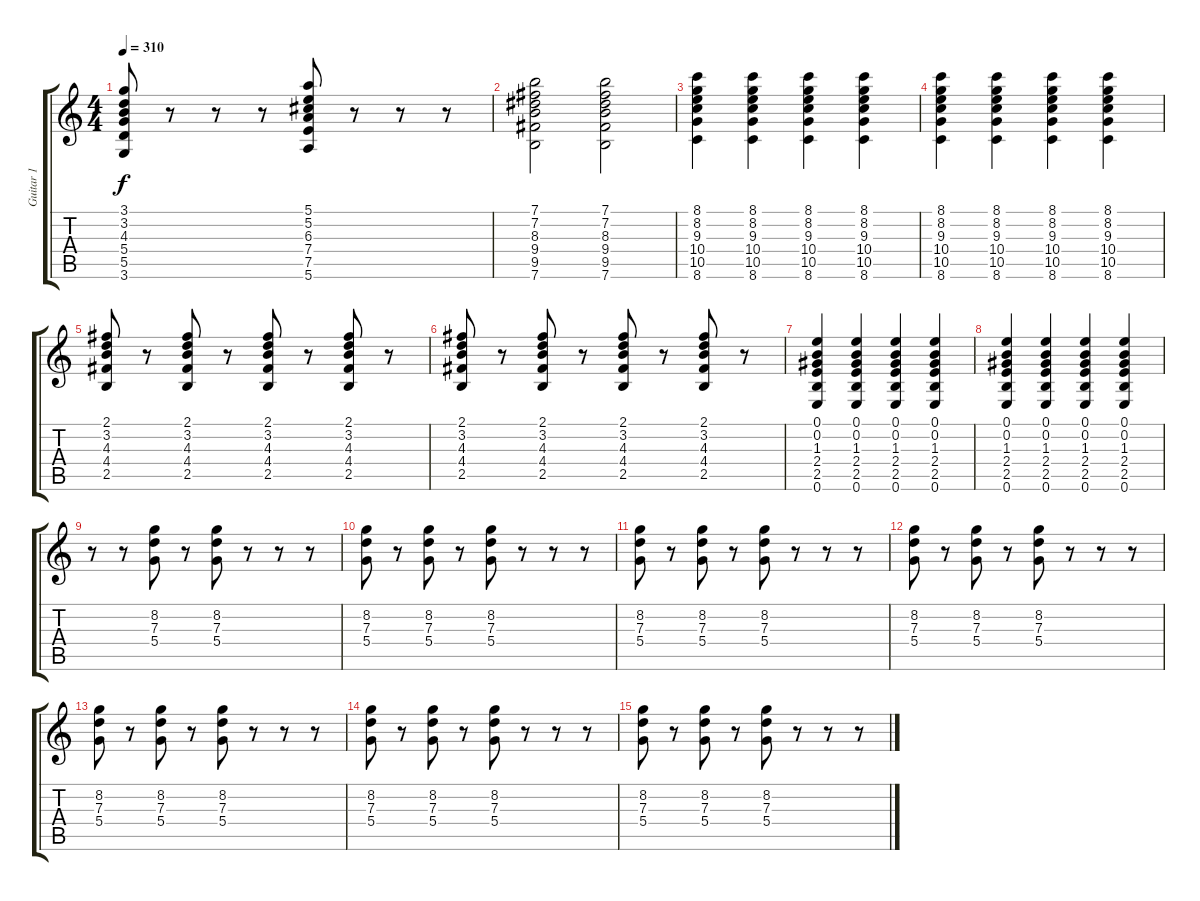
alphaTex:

\track ("Guitar 1" "Guitar 1") {instrument electricguitarjazz}
\staff {score tabs}
\tuning (E4 B3 G3 D3 A2 E2) {hide}
\ts (4 4)
\tempo 310
\clef g2
\ks c
(3.1 3.2 4.3 5.4 5.5 3.6).8{dy f} r.8 r.8 r.8 (5.1 5.2 6.3 7.4 7.5 5.6).8 r.8 r.8 r.8 |
(7.1 7.2 8.3 9.4 9.5 7.6).2 (7.1 7.2 8.3 9.4 9.5 7.6).2 |
(8.1 8.2 9.3 10.4 10.5 8.6).4 (8.1 8.2 9.3 10.4 10.5 8.6).4 (8.1 8.2 9.3 10.4 10.5 8.6).4 (8.1 8.2 9.3 10.4 10.5 8.6).4 |
(8.1 8.2 9.3 10.4 10.5 8.6).4 (8.1 8.2 9.3 10.4 10.5 8.6).4 (8.1 8.2 9.3 10.4 10.5 8.6).4 (8.1 8.2 9.3 10.4 10.5 8.6).4 |
(2.1 3.2 4.3 4.4 2.5).8 r.8 (2.1 3.2 4.3 4.4 2.5).8 r.8 (2.1 3.2 4.3 4.4 2.5).8 r.8 (2.1 3.2 4.3 4.4 2.5).8 r.8 |
(2.1 3.2 4.3 4.4 2.5).8 r.8 (2.1 3.2 4.3 4.4 2.5).8 r.8 (2.1 3.2 4.3 4.4 2.5).8 r.8 (2.1 3.2 4.3 4.4 2.5).8 r.8 |
(0.1 0.2 1.3 2.4 2.5 0.6).4 (0.1 0.2 1.3 2.4 2.5 0.6).4 (0.1 0.2 1.3 2.4 2.5 0.6).4 (0.1 0.2 1.3 2.4 2.5 0.6).4 |
(0.1 0.2 1.3 2.4 2.5 0.6).4 (0.1 0.2 1.3 2.4 2.5 0.6).4 (0.1 0.2 1.3 2.4 2.5 0.6).4 (0.1 0.2 1.3 2.4 2.5 0.6).4 |
r.8 r.8 (8.2 7.3 5.4).8 r.8 (8.2 7.3 5.4).8 r.8 r.8 r.8 |
(8.2 7.3 5.4).8 r.8 (8.2 7.3 5.4).8 r.8 (8.2 7.3 5.4).8 r.8 r.8 r.8 |
(8.2 7.3 5.4).8 r.8 (8.2 7.3 5.4).8 r.8 (8.2 7.3 5.4).8 r.8 r.8 r.8 |
(8.2 7.3 5.4).8 r.8 (8.2 7.3 5.4).8 r.8 (8.2 7.3 5.4).8 r.8 r.8 r.8 |
(8.2 7.3 5.4).8 r.8 (8.2 7.3 5.4).8 r.8 (8.2 7.3 5.4).8 r.8 r.8 r.8 |
(8.2 7.3 5.4).8 r.8 (8.2 7.3 5.4).8 r.8 (8.2 7.3 5.4).8 r.8 r.8 r.8 |
(8.2 7.3 5.4).8 r.8 (8.2 7.3 5.4).8 r.8 (8.2 7.3 5.4).8 r.8 r.8 r.8
